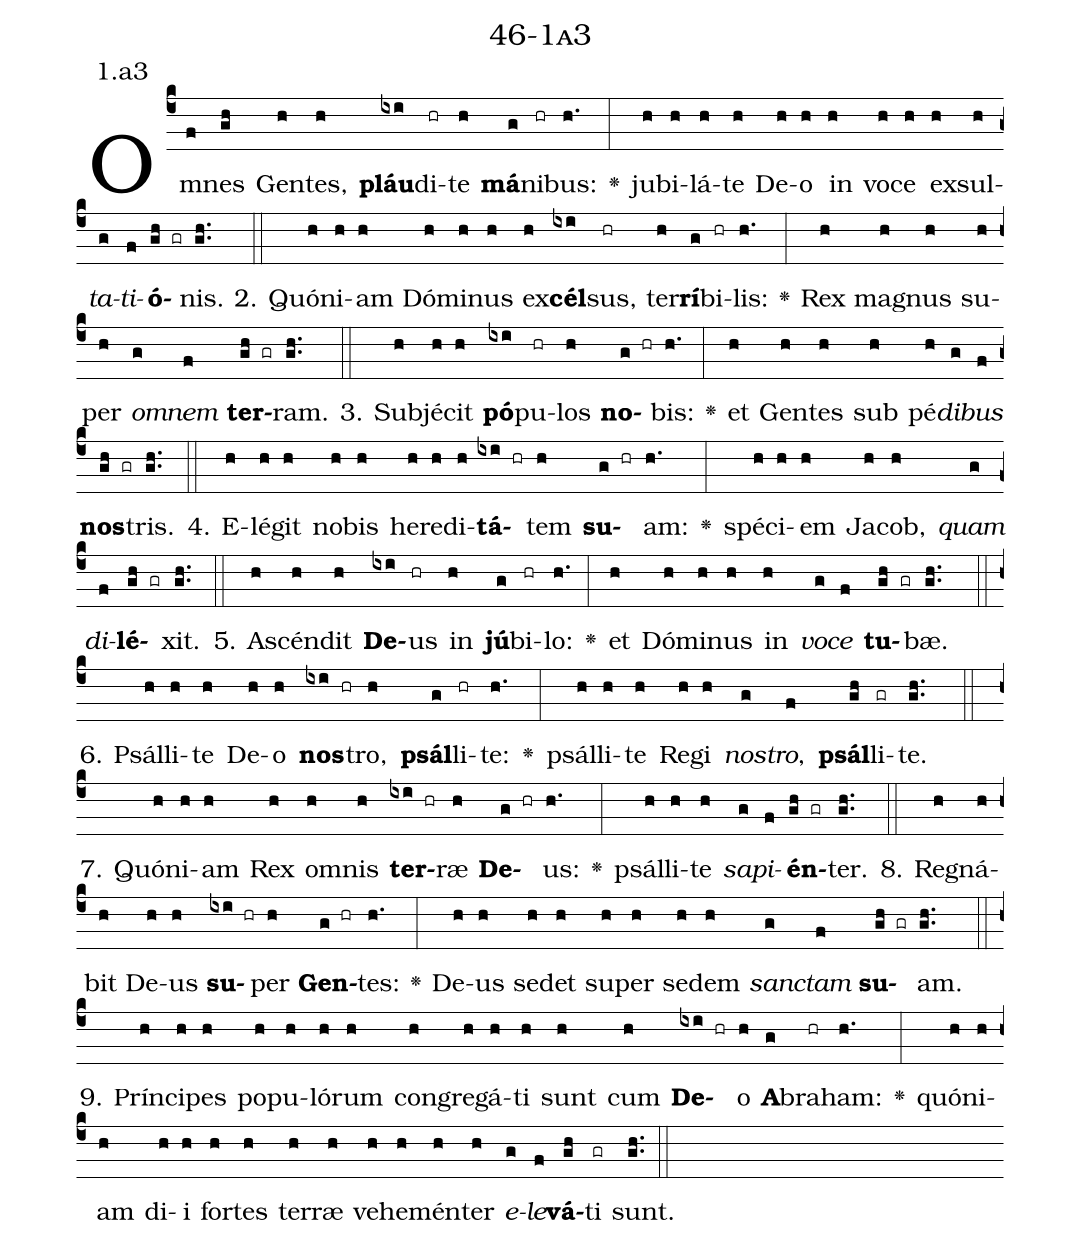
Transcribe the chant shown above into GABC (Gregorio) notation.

name: 46-1a3;
annotation: 1.a3;
%%
(c4)Om(f)nes(gh) Gen(h)tes,(h) <b>pláu</b>(ixi)di(hr)te(h) <b>má</b>(g)ni(hr)bus:(h.) <v>\greheightstar</v>(:) ju(h)bi(h)lá(h)te(h) De(h)o(h) in(h) vo(h)ce(h) ex(h)sul(h)<i>ta</i>(g)<i>ti</i>(f)<b>ó</b>(gh gr)nis.(gh..) (::)
2. Quón(h)i(h)am(h) Dó(h)mi(h)nus(h) ex(h)<b>cél</b>(ixi)sus,(hr) ter(h)<b>rí</b>(g)bi(hr)lis:(h.) <v>\greheightstar</v>(:) Rex(h) ma(h)gnus(h) su(h)per(h) <i>om</i>(g)<i>nem</i>(f) <b>ter</b>(gh gr)ram.(gh..) (::)
3. Sub(h)jé(h)cit(h) <b>pó</b>(ixi)pu(hr)los(h) <b>no</b>(g hr)bis:(h.) <v>\greheightstar</v>(:) et(h) Gen(h)tes(h) sub(h) pé(h)<i>di</i>(g)<i>bus</i>(f) <b>nos</b>(gh gr)tris.(gh..) (::)
4. E(h)lé(h)git(h) no(h)bis(h) he(h)re(h)di(h)<b>tá</b>(ixi hr)tem(h) <b>su</b>(g hr)am:(h.) <v>\greheightstar</v>(:) spé(h)ci(h)em(h) Ja(h)cob,(h) <i>quam</i>(g) <i>di</i>(f)<b>lé</b>(gh gr)xit.(gh..) (::)
5. A(h)scén(h)dit(h) <b>De</b>(ixi)us(hr) in(h) <b>jú</b>(g)bi(hr)lo:(h.) <v>\greheightstar</v>(:) et(h) Dó(h)mi(h)nus(h) in(h) <i>vo</i>(g)<i>ce</i>(f) <b>tu</b>(gh gr)bæ.(gh..) (::)
6. Psál(h)li(h)te(h) De(h)o(h) <b>nos</b>(ixi hr)tro,(h) <b>psál</b>(g)li(hr)te:(h.) <v>\greheightstar</v>(:) psál(h)li(h)te(h) Re(h)gi(h) <i>nos</i>(g)<i>tro</i>,(f) <b>psál</b>(gh)li(gr)te.(gh..) (::)
7. Quón(h)i(h)am(h) Rex(h) om(h)nis(h) <b>ter</b>(ixi hr)ræ(h) <b>De</b>(g hr)us:(h.) <v>\greheightstar</v>(:) psál(h)li(h)te(h) <i>sa</i>(g)<i>pi</i>(f)<b>én</b>(gh gr)ter.(gh..) (::)
8. Re(h)gná(h)bit(h) De(h)us(h) <b>su</b>(ixi hr)per(h) <b>Gen</b>(g hr)tes:(h.) <v>\greheightstar</v>(:) De(h)us(h) se(h)det(h) su(h)per(h) se(h)dem(h) <i>sanc</i>(g)<i>tam</i>(f) <b>su</b>(gh gr)am.(gh..) (::)
9. Prín(h)ci(h)pes(h) po(h)pu(h)ló(h)rum(h) con(h)gre(h)gá(h)ti(h) sunt(h) cum(h) <b>De</b>(ixi hr)o(h) <b>A</b>(g)bra(hr)ham:(h.) <v>\greheightstar</v>(:) quón(h)i(h)am(h) di(h)i(h) for(h)tes(h) ter(h)ræ(h) ve(h)he(h)mén(h)ter(h) <i>e</i>(g)<i>le</i>(f)<b>vá</b>(gh)ti(gr) sunt.(gh..) (::)
